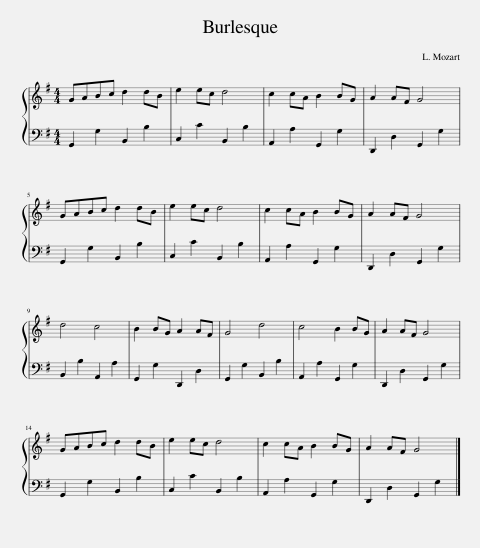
X:1
%%score { 1 | 2 }
L:1/8
M:4/4
I:linebreak $
K:G
V:1 treble
V:2 bass
V:1
 GABc d2 dB | e2 ec d4 | c2 cA B2 BG | A2 AF G4 |$ GABc d2 dB | %5
 e2 ec d4 | c2 cA B2 BG | A2 AF G4 |$ d4 c4 | B2 BG A2 AF | %10
 G4 d4 | c4 B2 BG | A2 AF G4 |$ GABc d2 dB | e2 ec d4 | %15
 c2 cA B2 BG | A2 AF G4 |] %17
V:2
 G,,2 G,2 B,,2 B,2 | C,2 C2 B,,2 B,2 | A,,2 A,2 G,,2 G,2 | D,,2 D,2 G,,2 G,2 |$ G,,2 G,2 B,,2 B,2 | %5
 C,2 C2 B,,2 B,2 | A,,2 A,2 G,,2 G,2 | D,,2 D,2 G,,2 G,2 |$ B,,2 B,2 A,,2 A,2 | G,,2 G,2 D,,2 D,2 | %10
 G,,2 G,2 B,,2 B,2 | A,,2 A,2 G,,2 G,2 | D,,2 D,2 G,,2 G,2 |$ G,,2 G,2 B,,2 B,2 | C,2 C2 B,,2 B,2 | %15
 A,,2 A,2 G,,2 G,2 | D,,2 D,2 G,,2 G,2 |] %17
